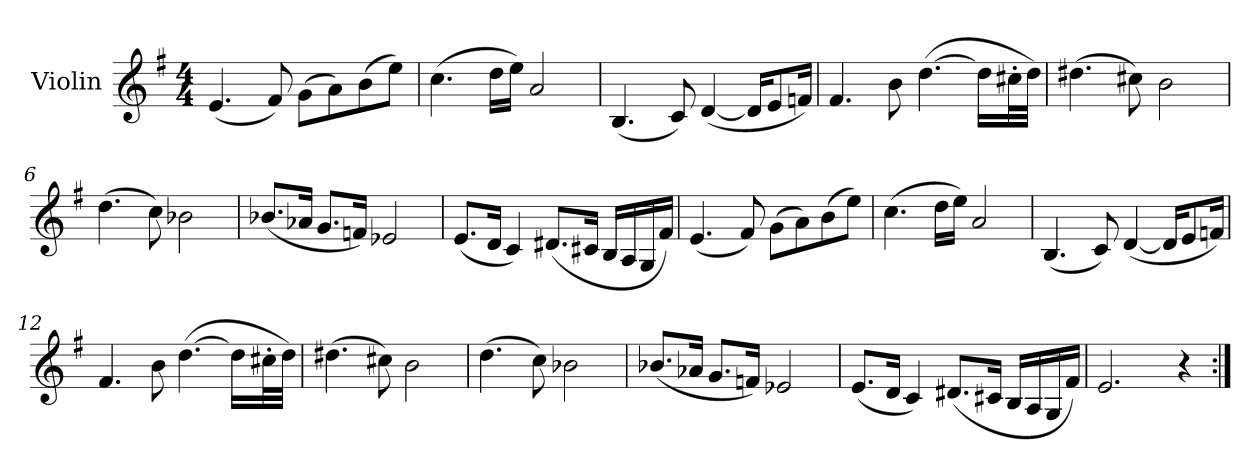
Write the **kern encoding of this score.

**kern
*part1
*staff1
*I"Violin
*I'Vln
*clefG2
*k[f#]
*G:
*M4/4
=1
(4.e/
8f#/)
(8g\L
8a\)
(8b\
8ee\J)
=2
(4.cc\
16dd\LL
16ee\JJ)
2a/
=3
(4.B/
8c/)
([4d/
16d/KL]
8e/
16fn/Jk)
=4
4.f#/
8b\
([4.dd\
16dd\LL]
32cc#X'\L
32dd\JJJ)
=5
(4.dd#X\
8cc#X\)
2b\
=6
(4.dd\
8cc\)
2b-X\
!!LO:LB:g=z
=7
(8.b-X/L
16a-X/Jk
8.g/L
16fn/Jk)
2e-X/
=8
(8.e/L
16d/Jk
4c/)
(8.d#X/L
16c#X/Jk
16B/LL
16A/
16G/
16f#/JJ)
=9
(4.e/
8f#/)
(8g\L
8a\)
(8b\
8ee\J)
=10
(4.cc\
16dd\LL
16ee\JJ)
2a/
!!LO:LB:g=z
=11
(4.B/
8c/)
([4d/
16d/KL]
8e/
16fn/Jk)
=12
4.f#/
8b\
([4.dd\
16dd\LL]
32cc#X'\L
32dd\JJJ)
=13
(4.dd#X\
8cc#X\)
2b\
=14
(4.dd\
8cc\)
2b-X\
=15
(8.b-X/L
16a-X/Jk
8.g/L
16fn/Jk)
2e-X/
!!LO:LB:g=z
=16
(8.e/L
16d/Jk
4c/)
(8.d#X/L
16c#X/Jk
16B/LL
16A/
16G/
16f#/JJ)
=17
2.e/
4r
=:|!
*-
